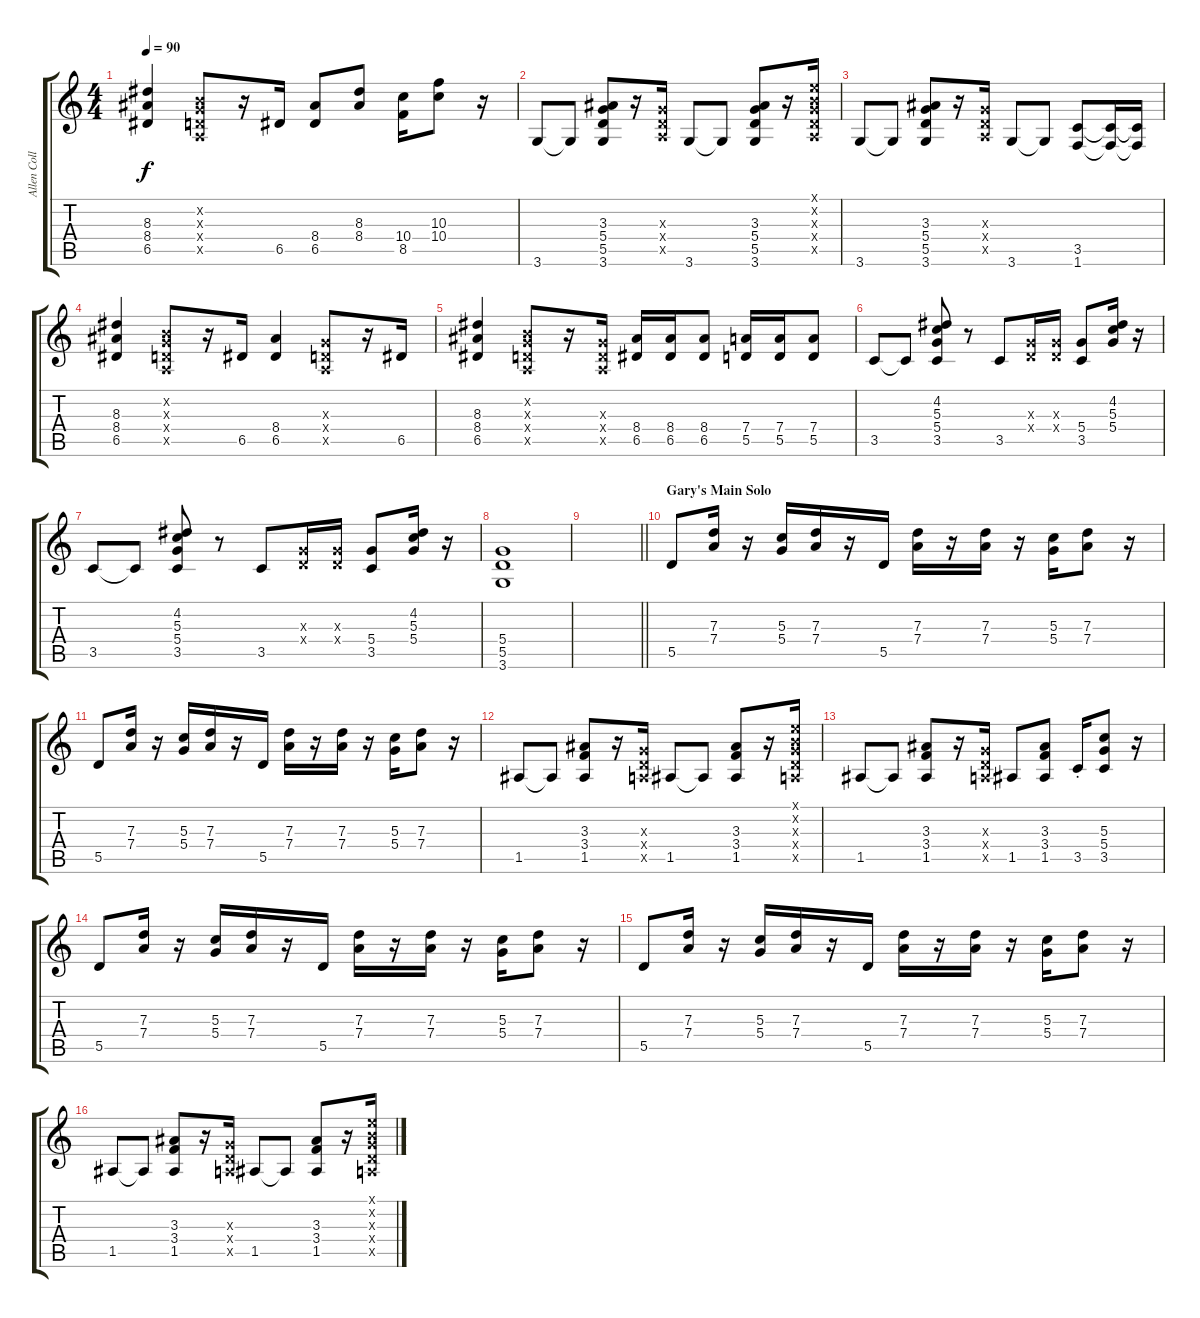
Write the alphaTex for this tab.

\track ("Allen Collins (Rhythm Guitar Overdub)" "Allen Coll") {instrument distortionguitar}
\staff {score tabs}
\tuning (E4 B3 G3 D3 A2 E2) {hide}
\ts (4 4)
\tempo 90
\clef g2
\ks c
(8.3 8.4 6.5).4{dy f} (0.2{x} 0.3{x} 0.4{x} 0.5{x}).8 r.16 6.5.16 (8.4 6.5).8 (8.3 8.4).8 (10.4 8.5).16 (10.3 10.4).8 r.16 |
3.6.8 3.6{t}.8 (3.3 5.4 5.5 3.6).8 r.16 (0.3{x} 0.4{x} 0.5{x}).16 3.6.8 3.6{t}.8 (3.3 5.4 5.5 3.6).8 r.16 (0.1{x} 0.2{x} 0.3{x} 0.4{x} 0.5{x}).16 |
3.6.8 3.6{t}.8 (3.3 5.4 5.5 3.6).8 r.16 (0.3{x} 0.4{x} 0.5{x}).16 3.6.8 3.6{t}.8 (3.5 1.6).8 (3.5{t} 1.6{t}).16 (3.5{t} 1.6{t}).16 |
(8.3 8.4 6.5).4 (0.2{x} 0.3{x} 0.4{x} 0.5{x}).8 r.16 6.5.16 (8.4 6.5).4 (0.3{x} 0.4{x} 0.5{x}).8 r.16 6.5.16 |
(8.3 8.4 6.5).4 (0.2{x} 0.3{x} 0.4{x} 0.5{x}).8 r.16 (0.3{x} 0.4{x} 0.5{x}).16 (8.4 6.5).16 (8.4 6.5).16 (8.4 6.5).8 (7.4 5.5).16 (7.4 5.5).16 (7.4 5.5).8 |
3.5.8 3.5{t}.8 (4.2 5.3 5.4 3.5).8 r.8 3.5.8 (0.3{x} 0.4{x}).16 (0.3{x} 0.4{x}).16 (5.4 3.5).8 (4.2 5.3 5.4).16 r.16 |
3.5.8 3.5{t}.8 (4.2 5.3 5.4 3.5).8 r.8 3.5.8 (0.3{x} 0.4{x}).16 (0.3{x} 0.4{x}).16 (5.4 3.5).8 (4.2 5.3 5.4).16 r.16 |
(5.4 5.5 3.6).1 |
\barLineRight lightlight
|
\section ("" "Gary's Main Solo")
5.5.8 (7.3 7.4).16 r.16 (5.3 5.4).16 (7.3 7.4).16 r.16 5.5.16 (7.3 7.4).16 r.16 (7.3 7.4).16 r.16 (5.3 5.4).16 (7.3 7.4).8 r.16 |
5.5.8 (7.3 7.4).16 r.16 (5.3 5.4).16 (7.3 7.4).16 r.16 5.5.16 (7.3 7.4).16 r.16 (7.3 7.4).16 r.16 (5.3 5.4).16 (7.3 7.4).8 r.16 |
1.5.8 1.5{t}.8 (3.3 3.4 1.5).8 r.16 (0.3{x} 0.4{x} 0.5{x}).16 1.5.8 1.5{t}.8 (3.3 3.4 1.5).8 r.16 (0.1{x} 0.2{x} 0.3{x} 0.4{x} 0.5{x}).16 |
1.5.8 1.5{t}.8 (3.3 3.4 1.5).8 r.16 (0.3{x} 0.4{x} 0.5{x}).16 1.5.8 (3.3 3.4 1.5).8 3.5{st}.16 (5.3 5.4 3.5).8 r.16 |
5.5.8 (7.3 7.4).16 r.16 (5.3 5.4).16 (7.3 7.4).16 r.16 5.5.16 (7.3 7.4).16 r.16 (7.3 7.4).16 r.16 (5.3 5.4).16 (7.3 7.4).8 r.16 |
5.5.8 (7.3 7.4).16 r.16 (5.3 5.4).16 (7.3 7.4).16 r.16 5.5.16 (7.3 7.4).16 r.16 (7.3 7.4).16 r.16 (5.3 5.4).16 (7.3 7.4).8 r.16 |
1.5.8 1.5{t}.8 (3.3 3.4 1.5).8 r.16 (0.3{x} 0.4{x} 0.5{x}).16 1.5.8 1.5{t}.8 (3.3 3.4 1.5).8 r.16 (0.1{x} 0.2{x} 0.3{x} 0.4{x} 0.5{x}).16
